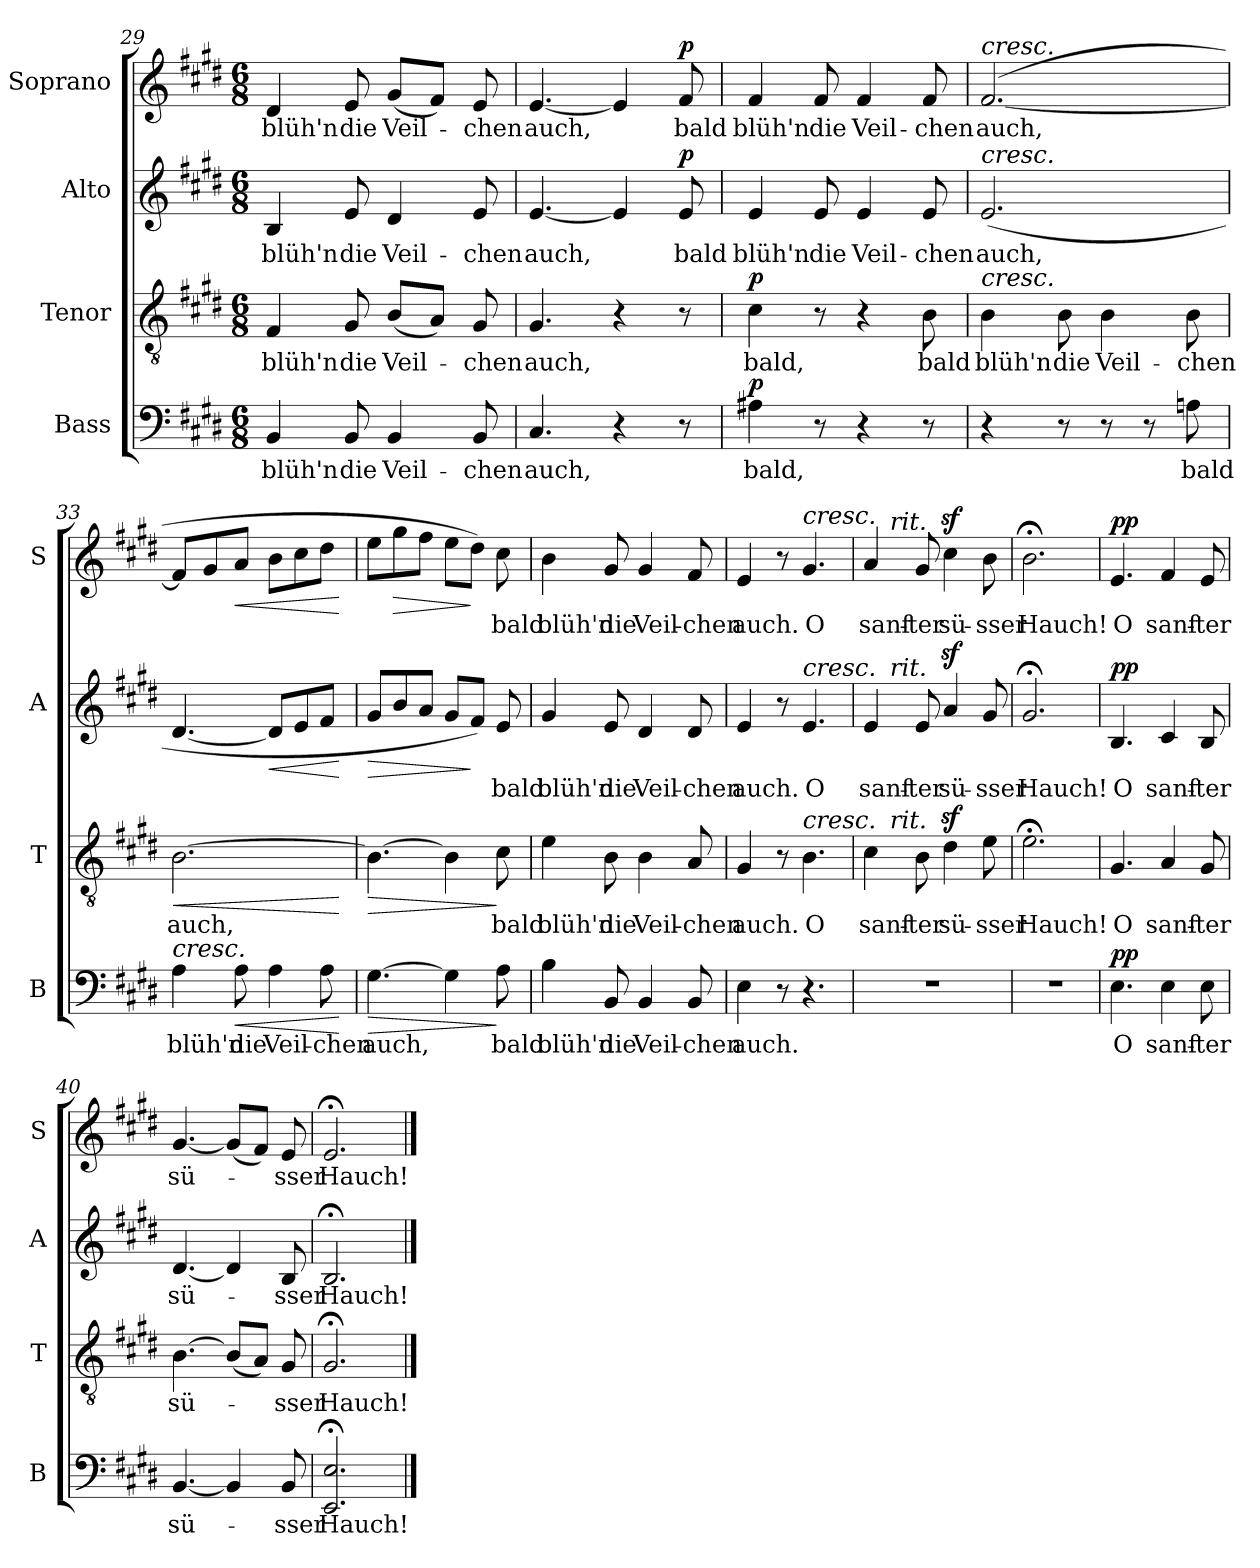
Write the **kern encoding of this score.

**kern	**text	**dynam	**kern	**text	**dynam	**kern	**text	**dynam	**kern	**text	**dynam
*part4	*part4	*part4	*part3	*part3	*part3	*part2	*part2	*part2	*part1	*part1	*part1
*staff4	*staff4	*staff4	*staff3	*staff3	*staff3	*staff2	*staff2	*staff2	*staff1	*staff1	*staff1
*I"Bass	*	*	*I"Tenor	*	*	*I"Alto	*	*	*I"Soprano	*	*
*I'B	*	*	*I'T	*	*	*I'A	*	*	*I'S	*	*
*clefF4	*	*	*clefGv2	*	*	*clefG2	*	*	*clefG2	*	*
*k[f#c#g#d#]	*	*	*k[f#c#g#d#]	*	*	*k[f#c#g#d#]	*	*	*k[f#c#g#d#]	*	*
*E:	*	*	*E:	*	*	*E:	*	*	*E:	*	*
*M6/8	*	*	*M6/8	*	*	*M6/8	*	*	*M6/8	*	*
=29	=29	=29	=29	=29	=29	=29	=29	=29	=29	=29	=29
!	!LO:LY:b	!	!	!LO:LY:b	!	!	!LO:LY:b	!	!	!LO:LY:b	!
4BB/	blüh'n	.	4F#/	blüh'n	.	4B/	blüh'n	.	4d#/	blüh'n	.
!	!LO:LY:b	!	!	!LO:LY:b	!	!	!LO:LY:b	!	!	!LO:LY:b	!
8BB/	die	.	8G#/	die	.	8e/	die	.	8e/	die	.
!	!LO:LY:b	!	!	!LO:LY:b	!	!	!LO:LY:b	!	!	!LO:LY:b	!
4BB/	Veil-	.	(<8B/L	Veil-	.	4d#/	Veil-	.	(<8g#/L	Veil-	.
.	.	.	8A/J)	.	.	.	.	.	8f#/J)	.	.
!	!LO:LY:b	!	!	!LO:LY:b	!	!	!LO:LY:b	!	!	!LO:LY:b	!
8BB/	-chen	.	8G#/	-chen	.	8e/	-chen	.	8e/	-chen	.
=30	=30	=30	=30	=30	=30	=30	=30	=30	=30	=30	=30
!	!LO:LY:b	!	!	!LO:LY:b	!	!	!LO:LY:b	!	!	!LO:LY:b	!
4.C#/	auch,	.	4.G#/	auch,	.	[4.e/	auch,	.	[4.e/	auch,	.
4r	.	.	4r	.	.	4e/]	.	.	4e/]	.	.
!	!	!	!	!	!	!	!LO:LY:b	!LO:DY:a	!	!LO:LY:b	!LO:DY:a
8r	.	.	8r	.	.	8e/	bald	p	8f#/	bald	p
=31	=31	=31	=31	=31	=31	=31	=31	=31	=31	=31	=31
!	!LO:LY:b	!LO:DY:a	!	!LO:LY:b	!LO:DY:a	!	!LO:LY:b	!	!	!LO:LY:b	!
4A#X\	bald,	p	4c#\	bald,	p	4e/	blüh'n	.	4f#/	blüh'n	.
!	!	!	!	!	!	!	!LO:LY:b	!	!	!LO:LY:b	!
8r	.	.	8r	.	.	8e/	die	.	8f#/	die	.
!	!	!	!	!	!	!	!LO:LY:b	!	!	!LO:LY:b	!
4r	.	.	4r	.	.	4e/	Veil-	.	4f#/	Veil-	.
!	!	!	!	!LO:LY:b	!	!	!LO:LY:b	!	!	!LO:LY:b	!
8r	.	.	8B\	bald	.	8e/	-chen	.	8f#/	-chen	.
=32	=32	=32	=32	=32	=32	=32	=32	=32	=32	=32	=32
!	!	!	!	!	!	!	!	!	!LO:TX:a:i:t=cresc.	!	!
!	!	!	!	!	!	!LO:TX:a:i:t=cresc.	!	!	!	!	!
!	!	!	!LO:TX:a:i:t=cresc.	!	!	!	!	!	!	!	!
!	!	!	!	!LO:LY:b	!	!	!LO:LY:b	!	!	!LO:LY:b	!
4r	.	.	4B\	blüh'n	.	(>2.e/	auch,	.	(>[2.f#/	auch,	.
!	!	!	!	!LO:LY:b	!	!	!	!	!	!	!
8r	.	.	8B\	die	.	.	.	.	.	.	.
!	!	!	!	!LO:LY:b	!	!	!	!	!	!	!
8r	.	.	4B\	Veil-	.	.	.	.	.	.	.
8r	.	.	.	.	.	.	.	.	.	.	.
!	!LO:LY:b	!	!	!LO:LY:b	!	!	!	!	!	!	!
8An\	bald	.	8B\	-chen	.	.	.	.	.	.	.
!!LO:LB:g=z
=33	=33	=33	=33	=33	=33	=33	=33	=33	=33	=33	=33
!LO:TX:a:i:t=cresc.	!	!	!	!	!	!	!	!	!	!	!
!	!LO:LY:b	!	!	!LO:LY:b	!LO:HP:b	!	!	!	!	!	!
4A\	blüh'n	.	[2.B\	auch,	<	[4.d#/	.	.	8f#/L]	.	.
.	.	.	.	.	.	.	.	.	8g#/	.	.
!	!LO:LY:b	!LO:HP:b	!	!	!	!	!	!	!	!	!LO:HP:b
8A\	die	<	.	.	.	.	.	.	8a/J	.	<
!	!LO:LY:b	!	!	!	!	!	!	!LO:HP:b	!	!	!
4A\	Veil-	.	.	.	.	8d#/L]	.	<	8b\L	.	.
.	.	.	.	.	.	8e/	.	.	8cc#\	.	.
!	!LO:LY:b	!	!	!	!	!	!	!	!	!	!
8A\	-chen	.	.	.	.	8f#/J	.	.	8dd#\J	.	.
.	.	[	.	.	[	.	.	[	.	.	[
=34	=34	=34	=34	=34	=34	=34	=34	=34	=34	=34	=34
!	!LO:LY:b	!LO:HP:b	!	!	!LO:HP:b	!	!	!LO:HP:b	!	!	!
[4.G#\	auch,	>	4.B\_	.	>	8g#/L	.	>	8ee\L	.	.
!	!	!	!	!	!	!	!	!	!	!	!LO:HP:b
.	.	.	.	.	.	8b/	.	.	8gg#\	.	>
.	.	.	.	.	.	8a/J	.	.	8ff#\J	.	.
4G#\]	.	.	4B\]	.	.	8g#/L	.	.	8ee\L	.	.
.	.	.	.	.	.	8f#/J)	.	]	8dd#\J)	.	]
!	!LO:LY:b	!	!	!LO:LY:b	!	!	!LO:LY:b	!	!	!LO:LY:b	!
8A\	bald	]	8c#\	bald	]	8e/	bald	.	8cc#\	bald	.
=35	=35	=35	=35	=35	=35	=35	=35	=35	=35	=35	=35
!	!LO:LY:b	!	!	!LO:LY:b	!	!	!LO:LY:b	!	!	!LO:LY:b	!
4B\	blüh'n	.	4e\	blüh'n	.	4g#/	blüh'n	.	4b\	blüh'n	.
!	!LO:LY:b	!	!	!LO:LY:b	!	!	!LO:LY:b	!	!	!LO:LY:b	!
8BB/	die	.	8B\	die	.	8e/	die	.	8g#/	die	.
!	!LO:LY:b	!	!	!LO:LY:b	!	!	!LO:LY:b	!	!	!LO:LY:b	!
4BB/	Veil-	.	4B\	Veil-	.	4d#/	Veil-	.	4g#/	Veil-	.
!	!LO:LY:b	!	!	!LO:LY:b	!	!	!LO:LY:b	!	!	!LO:LY:b	!
8BB/	-chen	.	8A/	-chen	.	8d#/	-chen	.	8f#/	-chen	.
=36	=36	=36	=36	=36	=36	=36	=36	=36	=36	=36	=36
!	!LO:LY:b	!	!	!LO:LY:b	!	!	!LO:LY:b	!	!	!LO:LY:b	!
4E\	auch.	.	4G#/	auch.	.	4e/	auch.	.	4e/	auch.	.
8r	.	.	8r	.	.	8r	.	.	8r	.	.
!	!	!	!	!	!	!	!	!	!LO:TX:a:i:t=cresc.	!	!
!	!	!	!	!	!	!LO:TX:a:i:t=cresc.	!	!	!	!	!
!	!	!	!LO:TX:a:i:t=cresc.	!	!	!	!	!	!	!	!
!	!	!	!	!LO:LY:b	!	!	!LO:LY:b	!	!	!LO:LY:b	!
4.r	.	.	4.B\	O	.	4.e/	O	.	4.g#/	O	.
=37	=37	=37	=37	=37	=37	=37	=37	=37	=37	=37	=37
!	!	!	!	!LO:LY:b	!	!	!LO:LY:b	!	!	!LO:LY:b	!
*	*	*	*^	*	*	*^	*	*	*^	*	*
2.r	.	.	4c#\	8ryy	sanf-	.	4e/	8ryy	sanf-	.	4a/	8ryy	sanf-	.
!	!	!	!	!	!	!	!	!	!	!	!	!LO:TX:a:i:t=rit.	!	!
!	!	!	!	!	!	!	!	!LO:TX:a:i:t=rit.	!	!	!	!	!	!
!	!	!	!	!LO:TX:a:i:t=rit.	!	!	!	!	!	!	!	!	!	!
.	.	.	.	2ryy	.	.	.	2ryy	.	.	.	2ryy	.	.
!	!	!	!	!	!LO:LY:b	!	!	!	!LO:LY:b	!	!	!	!LO:LY:b	!
.	.	.	8B\	.	-ter	.	8e/	.	-ter	.	8g#/	.	-ter	.
!	!	!	!	!	!LO:LY:b	!	!	!	!LO:LY:b	!	!	!	!LO:LY:b	!
.	.	.	4d#z>\	.	sü-	.	4az>/	.	sü-	.	4cc#z>\	.	sü-	.
!	!	!	!	!	!LO:LY:b	!	!	!	!LO:LY:b	!	!	!	!LO:LY:b	!
.	.	.	8e\	8ryy	-sser	.	8g#/	8ryy	-sser	.	8b\	8ryy	-sser	.
=38	=38	=38	=38	=38	=38	=38	=38	=38	=38	=38	=38	=38	=38	=38
!	!	!	!	!	!LO:LY:b	!	!	!	!LO:LY:b	!	!	!	!LO:LY:b	!
*	*	*	*v	*v	*	*	*	*	*	*	*v	*v	*	*
*	*	*	*	*	*	*v	*v	*	*	*	*	*
2.r	.	.	2.e;<\	Hauch!	.	2.g#;</	Hauch!	.	2.b;<\	Hauch!	.
!!LO:PB:g=z
=39	=39	=39	=39	=39	=39	=39	=39	=39	=39	=39	=39
!	!LO:LY:b	!LO:DY:a	!	!LO:LY:b	!	!	!LO:LY:b	!LO:DY:a	!	!LO:LY:b	!LO:DY:a
4.E\	O	pp	4.G#/	O	.	4.B/	O	pp	4.e/	O	pp
!	!LO:LY:b	!	!	!LO:LY:b	!	!	!LO:LY:b	!	!	!LO:LY:b	!
4E\	sanf-	.	4A/	sanf-	.	4c#/	sanf-	.	4f#/	sanf-	.
!	!LO:LY:b	!	!	!LO:LY:b	!	!	!LO:LY:b	!	!	!LO:LY:b	!
8E\	-ter	.	8G#/	-ter	.	8B/	-ter	.	8e/	-ter	.
=40	=40	=40	=40	=40	=40	=40	=40	=40	=40	=40	=40
!	!LO:LY:b	!	!	!LO:LY:b	!	!	!LO:LY:b	!	!	!LO:LY:b	!
[4.BB/	sü-	.	[4.B\	sü-	.	[4.d#/	sü-	.	[4.g#/	sü-	.
4BB/]	.	.	(<8B/L]	.	.	4d#/]	.	.	(<8g#/L]	.	.
.	.	.	8A/J)	.	.	.	.	.	8f#/J)	.	.
!	!LO:LY:b	!	!	!LO:LY:b	!	!	!LO:LY:b	!	!	!LO:LY:b	!
8BB/	-sser	.	8G#/	-sser	.	8B/	-sser	.	8e/	-sser	.
=41	=41	=41	=41	=41	=41	=41	=41	=41	=41	=41	=41
!	!LO:LY:b	!	!	!LO:LY:b	!	!	!LO:LY:b	!	!	!LO:LY:b	!
2.EE/;< 2.E/;<	Hauch!	.	2.G#;</	Hauch!	.	2.B;</	Hauch!	.	2.e;</	Hauch!	.
==	==	==	==	==	==	==	==	==	==	==	==
*-	*-	*-	*-	*-	*-	*-	*-	*-	*-	*-	*-
